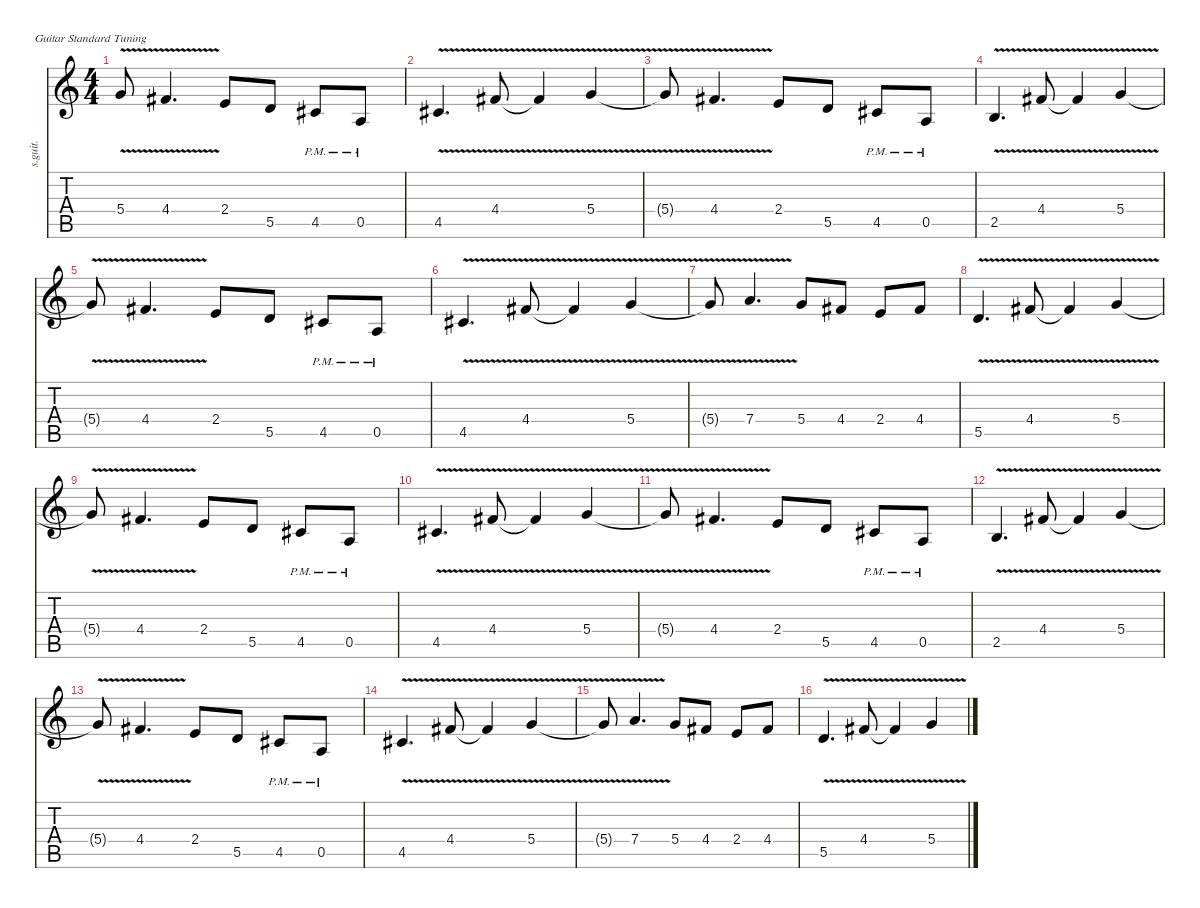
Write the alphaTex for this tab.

\defaultSystemsLayout 4
\hideDynamics
\bracketExtendMode nobrackets
\track ("James Hetfield - Rhythm Guitar" "s.guit.") {instrument distortionguitar}
\staff {score tabs}
\tuning (E4 B3 G3 D3 A2 E2)
\ts (4 4)
\tempo (142 hide)
\clef g2
\ks c
5.4{v t}.8{lyrics (0 "") lyrics (1 "") lyrics (2 "") lyrics (3 "") lyrics (4 "") dy f} 4.4{v acc #}.4{d lyrics (0 "") lyrics (1 "") lyrics (2 "") lyrics (3 "") lyrics (4 "")} 2.4.8{lyrics (0 "") lyrics (1 "") lyrics (2 "") lyrics (3 "") lyrics (4 "")} 5.5.8{lyrics (0 "") lyrics (1 "") lyrics (2 "") lyrics (3 "") lyrics (4 "") dy ff} 4.5{pm acc #}.8{lyrics (0 "") lyrics (1 "") lyrics (2 "") lyrics (3 "") lyrics (4 "") dy f} 0.5{pm}.8{lyrics (0 "") lyrics (1 "") lyrics (2 "") lyrics (3 "") lyrics (4 "")} |
4.5{v acc #}.4{d lyrics (0 "") lyrics (1 "") lyrics (2 "") lyrics (3 "") lyrics (4 "")} 4.4{v acc #}.8{lyrics (0 "") lyrics (1 "") lyrics (2 "") lyrics (3 "") lyrics (4 "")} 4.4{v t acc #}.4{lyrics (0 "") lyrics (1 "") lyrics (2 "") lyrics (3 "") lyrics (4 "") dy fff} 5.4{v}.4{lyrics (0 "") lyrics (1 "") lyrics (2 "") lyrics (3 "") lyrics (4 "") dy f} |
5.4{v t}.8{lyrics (0 "") lyrics (1 "") lyrics (2 "") lyrics (3 "") lyrics (4 "")} 4.4{v acc #}.4{d lyrics (0 "") lyrics (1 "") lyrics (2 "") lyrics (3 "") lyrics (4 "")} 2.4.8{lyrics (0 "") lyrics (1 "") lyrics (2 "") lyrics (3 "") lyrics (4 "")} 5.5.8{lyrics (0 "") lyrics (1 "") lyrics (2 "") lyrics (3 "") lyrics (4 "") dy ff} 4.5{pm acc #}.8{lyrics (0 "") lyrics (1 "") lyrics (2 "") lyrics (3 "") lyrics (4 "") dy f} 0.5{pm}.8{lyrics (0 "") lyrics (1 "") lyrics (2 "") lyrics (3 "") lyrics (4 "")} |
2.5{v}.4{d lyrics (0 "") lyrics (1 "") lyrics (2 "") lyrics (3 "") lyrics (4 "")} 4.4{v acc #}.8{lyrics (0 "") lyrics (1 "") lyrics (2 "") lyrics (3 "") lyrics (4 "")} 4.4{v t acc #}.4{lyrics (0 "") lyrics (1 "") lyrics (2 "") lyrics (3 "") lyrics (4 "") dy fff} 5.4{v}.4{lyrics (0 "") lyrics (1 "") lyrics (2 "") lyrics (3 "") lyrics (4 "") dy f} |
5.4{v t}.8{lyrics (0 "") lyrics (1 "") lyrics (2 "") lyrics (3 "") lyrics (4 "")} 4.4{v acc #}.4{d lyrics (0 "") lyrics (1 "") lyrics (2 "") lyrics (3 "") lyrics (4 "")} 2.4.8{lyrics (0 "") lyrics (1 "") lyrics (2 "") lyrics (3 "") lyrics (4 "")} 5.5.8{lyrics (0 "") lyrics (1 "") lyrics (2 "") lyrics (3 "") lyrics (4 "") dy ff} 4.5{pm acc #}.8{lyrics (0 "") lyrics (1 "") lyrics (2 "") lyrics (3 "") lyrics (4 "") dy f} 0.5{pm}.8{lyrics (0 "") lyrics (1 "") lyrics (2 "") lyrics (3 "") lyrics (4 "")} |
4.5{v acc #}.4{d lyrics (0 "") lyrics (1 "") lyrics (2 "") lyrics (3 "") lyrics (4 "")} 4.4{v acc #}.8{lyrics (0 "") lyrics (1 "") lyrics (2 "") lyrics (3 "") lyrics (4 "")} 4.4{v t acc #}.4{lyrics (0 "") lyrics (1 "") lyrics (2 "") lyrics (3 "") lyrics (4 "") dy fff} 5.4{v}.4{lyrics (0 "") lyrics (1 "") lyrics (2 "") lyrics (3 "") lyrics (4 "") dy f} |
5.4{v t}.8{lyrics (0 "") lyrics (1 "") lyrics (2 "") lyrics (3 "") lyrics (4 "")} 7.4{v}.4{d lyrics (0 "") lyrics (1 "") lyrics (2 "") lyrics (3 "") lyrics (4 "")} 5.4.8{lyrics (0 "") lyrics (1 "") lyrics (2 "") lyrics (3 "") lyrics (4 "")} 4.4{acc #}.8{lyrics (0 "") lyrics (1 "") lyrics (2 "") lyrics (3 "") lyrics (4 "")} 2.4.8{lyrics (0 "") lyrics (1 "") lyrics (2 "") lyrics (3 "") lyrics (4 "")} 4.4{acc #}.8{lyrics (0 "") lyrics (1 "") lyrics (2 "") lyrics (3 "") lyrics (4 "")} |
5.5{v}.4{d lyrics (0 "") lyrics (1 "") lyrics (2 "") lyrics (3 "") lyrics (4 "")} 4.4{v acc #}.8{lyrics (0 "") lyrics (1 "") lyrics (2 "") lyrics (3 "") lyrics (4 "")} 4.4{v t acc #}.4{lyrics (0 "") lyrics (1 "") lyrics (2 "") lyrics (3 "") lyrics (4 "") dy fff} 5.4{v}.4{lyrics (0 "") lyrics (1 "") lyrics (2 "") lyrics (3 "") lyrics (4 "") dy f} |
5.4{v t}.8{lyrics (0 "") lyrics (1 "") lyrics (2 "") lyrics (3 "") lyrics (4 "")} 4.4{v acc #}.4{d lyrics (0 "") lyrics (1 "") lyrics (2 "") lyrics (3 "") lyrics (4 "")} 2.4.8{lyrics (0 "") lyrics (1 "") lyrics (2 "") lyrics (3 "") lyrics (4 "")} 5.5.8{lyrics (0 "") lyrics (1 "") lyrics (2 "") lyrics (3 "") lyrics (4 "") dy ff} 4.5{pm acc #}.8{lyrics (0 "") lyrics (1 "") lyrics (2 "") lyrics (3 "") lyrics (4 "") dy f} 0.5{pm}.8{lyrics (0 "") lyrics (1 "") lyrics (2 "") lyrics (3 "") lyrics (4 "")} |
4.5{v acc #}.4{d lyrics (0 "") lyrics (1 "") lyrics (2 "") lyrics (3 "") lyrics (4 "")} 4.4{v acc #}.8{lyrics (0 "") lyrics (1 "") lyrics (2 "") lyrics (3 "") lyrics (4 "")} 4.4{v t acc #}.4{lyrics (0 "") lyrics (1 "") lyrics (2 "") lyrics (3 "") lyrics (4 "") dy fff} 5.4{v}.4{lyrics (0 "") lyrics (1 "") lyrics (2 "") lyrics (3 "") lyrics (4 "") dy f} |
5.4{v t}.8{lyrics (0 "") lyrics (1 "") lyrics (2 "") lyrics (3 "") lyrics (4 "")} 4.4{v acc #}.4{d lyrics (0 "") lyrics (1 "") lyrics (2 "") lyrics (3 "") lyrics (4 "")} 2.4.8{lyrics (0 "") lyrics (1 "") lyrics (2 "") lyrics (3 "") lyrics (4 "")} 5.5.8{lyrics (0 "") lyrics (1 "") lyrics (2 "") lyrics (3 "") lyrics (4 "") dy ff} 4.5{pm acc #}.8{lyrics (0 "") lyrics (1 "") lyrics (2 "") lyrics (3 "") lyrics (4 "") dy f} 0.5{pm}.8{lyrics (0 "") lyrics (1 "") lyrics (2 "") lyrics (3 "") lyrics (4 "")} |
2.5{v}.4{d lyrics (0 "") lyrics (1 "") lyrics (2 "") lyrics (3 "") lyrics (4 "")} 4.4{v acc #}.8{lyrics (0 "") lyrics (1 "") lyrics (2 "") lyrics (3 "") lyrics (4 "")} 4.4{v t acc #}.4{lyrics (0 "") lyrics (1 "") lyrics (2 "") lyrics (3 "") lyrics (4 "") dy fff} 5.4{v}.4{lyrics (0 "") lyrics (1 "") lyrics (2 "") lyrics (3 "") lyrics (4 "") dy f} |
5.4{v t}.8{lyrics (0 "") lyrics (1 "") lyrics (2 "") lyrics (3 "") lyrics (4 "")} 4.4{v acc #}.4{d lyrics (0 "") lyrics (1 "") lyrics (2 "") lyrics (3 "") lyrics (4 "")} 2.4.8{lyrics (0 "") lyrics (1 "") lyrics (2 "") lyrics (3 "") lyrics (4 "")} 5.5.8{lyrics (0 "") lyrics (1 "") lyrics (2 "") lyrics (3 "") lyrics (4 "") dy ff} 4.5{pm acc #}.8{lyrics (0 "") lyrics (1 "") lyrics (2 "") lyrics (3 "") lyrics (4 "") dy f} 0.5{pm}.8{lyrics (0 "") lyrics (1 "") lyrics (2 "") lyrics (3 "") lyrics (4 "")} |
4.5{v acc #}.4{d lyrics (0 "") lyrics (1 "") lyrics (2 "") lyrics (3 "") lyrics (4 "")} 4.4{v acc #}.8{lyrics (0 "") lyrics (1 "") lyrics (2 "") lyrics (3 "") lyrics (4 "")} 4.4{v t acc #}.4{lyrics (0 "") lyrics (1 "") lyrics (2 "") lyrics (3 "") lyrics (4 "") dy fff} 5.4{v}.4{lyrics (0 "") lyrics (1 "") lyrics (2 "") lyrics (3 "") lyrics (4 "") dy f} |
5.4{v t}.8{lyrics (0 "") lyrics (1 "") lyrics (2 "") lyrics (3 "") lyrics (4 "")} 7.4{v}.4{d lyrics (0 "") lyrics (1 "") lyrics (2 "") lyrics (3 "") lyrics (4 "")} 5.4.8{lyrics (0 "") lyrics (1 "") lyrics (2 "") lyrics (3 "") lyrics (4 "")} 4.4{acc #}.8{lyrics (0 "") lyrics (1 "") lyrics (2 "") lyrics (3 "") lyrics (4 "")} 2.4.8{lyrics (0 "") lyrics (1 "") lyrics (2 "") lyrics (3 "") lyrics (4 "")} 4.4{acc #}.8{lyrics (0 "") lyrics (1 "") lyrics (2 "") lyrics (3 "") lyrics (4 "")} |
5.5{v}.4{d lyrics (0 "") lyrics (1 "") lyrics (2 "") lyrics (3 "") lyrics (4 "")} 4.4{v acc #}.8{lyrics (0 "") lyrics (1 "") lyrics (2 "") lyrics (3 "") lyrics (4 "")} 4.4{v t acc #}.4{lyrics (0 "") lyrics (1 "") lyrics (2 "") lyrics (3 "") lyrics (4 "") dy fff} 5.4{v}.4{lyrics (0 "") lyrics (1 "") lyrics (2 "") lyrics (3 "") lyrics (4 "") dy f}
